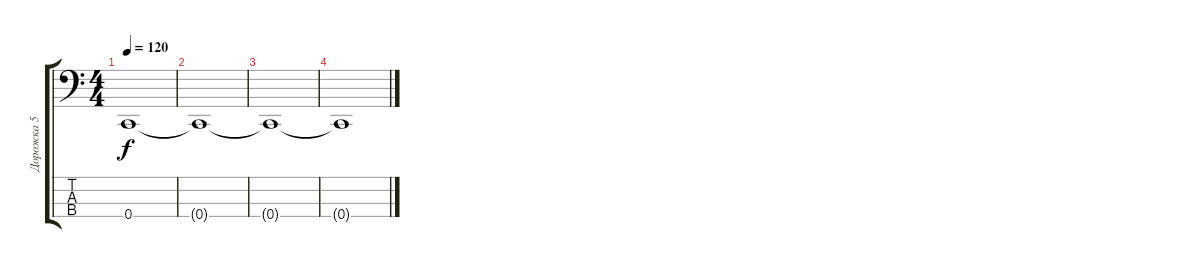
\track ("Дорожка 5" "Дорожка 5") {instrument electricbassfinger}
\staff {score tabs}
\tuning (Eb2 Bb1 F1 C1) {hide}
\ts (4 4)
\tempo 120
\clef f4
\ks c
0.4.1{dy f} |
0.4{t}.1 |
0.4{t}.1 |
0.4{t}.1
